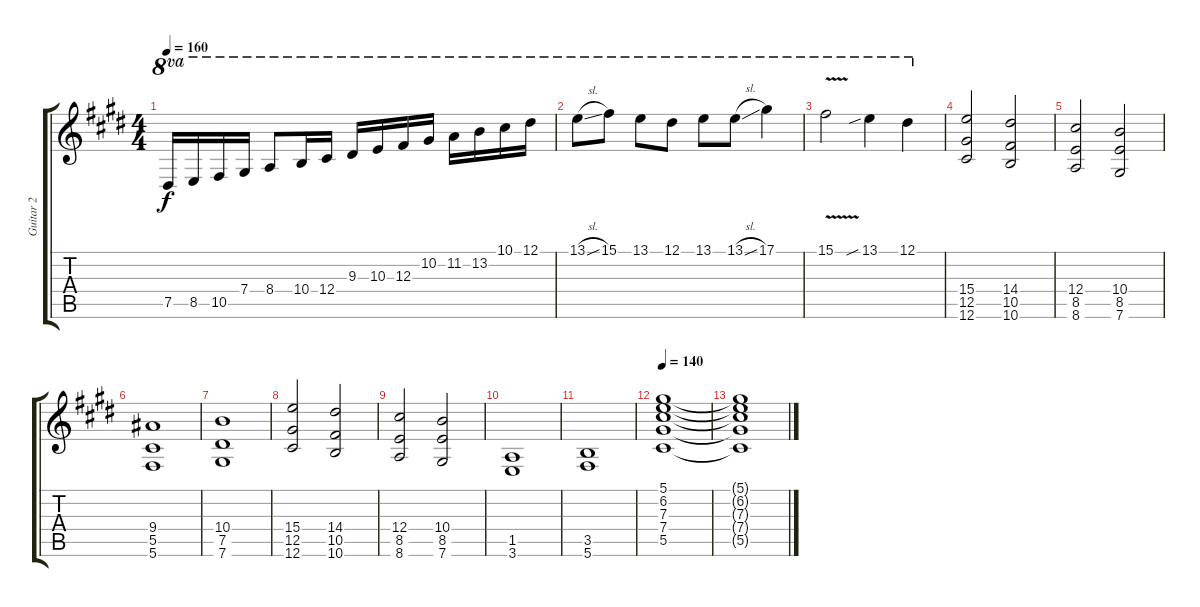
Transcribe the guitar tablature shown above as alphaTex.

\track ("Guitar 2" "Guitar 2") {instrument distortionguitar}
\staff {score tabs}
\tuning (Eb4 Bb3 Gb3 Db3 Ab2 Db2) {hide}
\ts (4 4)
\tempo 160
\clef g2
\ks e
7.5.16{ot 8va dy f} 8.5.16{ot 8va} 10.5.16{ot 8va} 7.4.16{ot 8va} 8.4.8{ot 8va} 10.4.16{ot 8va} 12.4.16{ot 8va} 9.3.16{ot 8va} 10.3.16{ot 8va} 12.3.16{ot 8va} 10.2.16{ot 8va} 11.2.16{ot 8va} 13.2.16{ot 8va} 10.1.16{ot 8va} 12.1.16{ot 8va} |
13.1{sl}.8{ot 8va} 15.1.8{ot 8va} 13.1.8{ot 8va} 12.1.8{ot 8va} 13.1.8{ot 8va} 13.1{sl}.8{ot 8va} 17.1.4{ot 8va} |
15.1{v}.2{ot 8va} 13.1{sib}.4{ot 8va} 12.1.4{ot 8va} |
(15.4 12.5 12.6).2 (14.4 10.5 10.6).2 |
(12.4 8.5 8.6).2 (10.4 8.5 7.6).2 |
(9.4 5.5 5.6).1 |
(10.4 7.5 7.6).1 |
(15.4 12.5 12.6).2 (14.4 10.5 10.6).2 |
(12.4 8.5 8.6).2 (10.4 8.5 7.6).2 |
(1.5 3.6).1 |
(3.5 5.6).1 |
\tempo 140
(5.1 6.2 7.3 7.4 5.5).1 |
(5.1{t} 6.2{t} 7.3{t} 7.4{t} 5.5{t}).1
